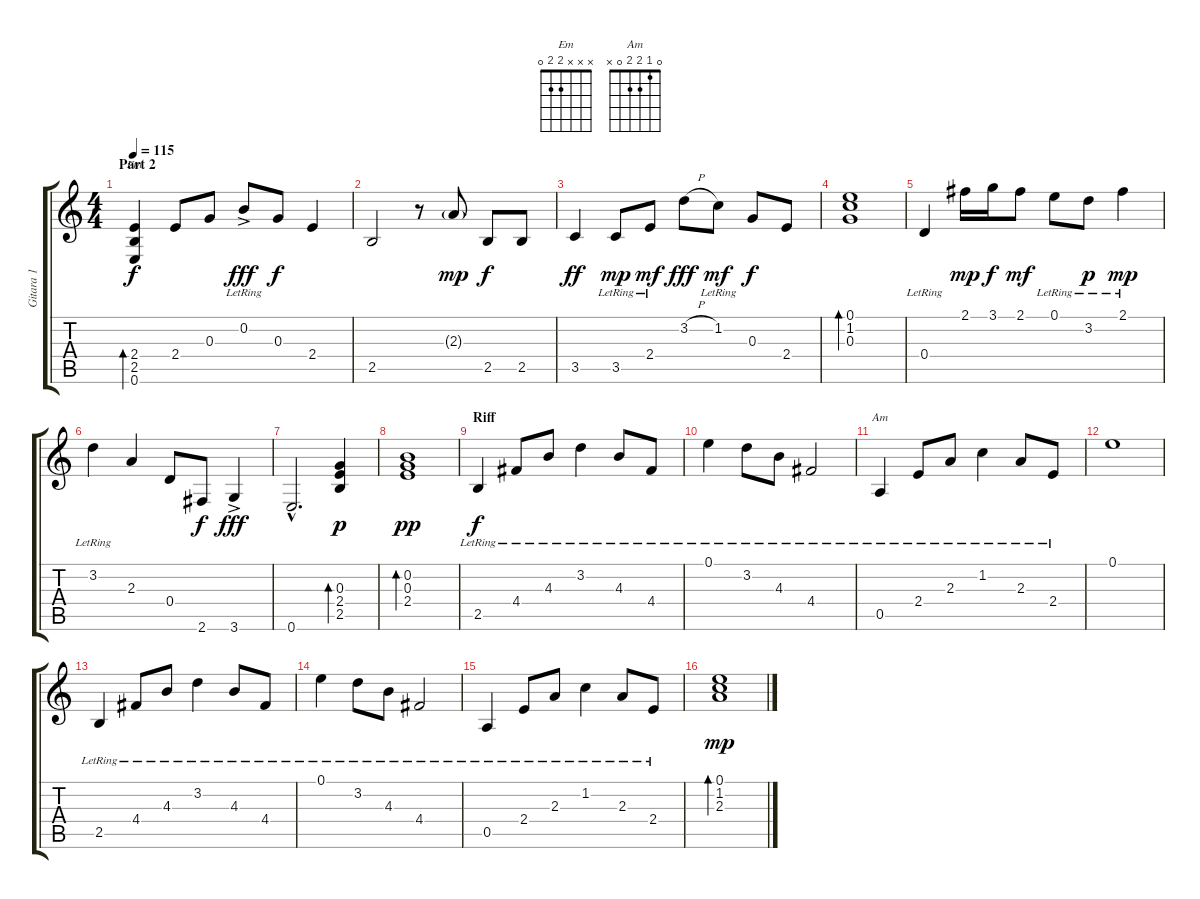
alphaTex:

\track ("Gitara 1" "Gitara 1") {instrument acousticguitarsteel}
\staff {score tabs}
\tuning (E4 B3 G3 D3 A2 E2) {hide}
\chord ("Em" x x x 2 2 0)
\chord ("Am" 0 1 2 2 0 x)
\ts (4 4)
\section ("" "Part 2")
\tempo 115
\clef g2
\ks c
(2.4 2.5 0.6).4{bd 240 ch "Em" dy f} 2.4.8 0.3.8 0.2{ac lr}.8{dy fff} 0.3.8{dy f} 2.4.4 |
2.5.2 r.8 2.3{g}.8{dy mp} 2.5.8{dy f} 2.5.8 |
3.5.4{dy ff} 3.5{lr}.8{dy mp} 2.4{lr}.8{dy mf} 3.2{h}.8{dy fff} 1.2{lr}.8{dy mf} 0.3.8{dy f} 2.4.8 |
(0.1 1.2 0.3).1{bd 60} |
0.4{lr}.4 2.1.16{dy mp} 3.1.16{dy f} 2.1.8{dy mf} 0.1{lr}.8 3.2{lr}.8{dy p} 2.1{lr}.4{dy mp} |
3.2{lr}.4 2.3.4 0.4.8 2.6.8{dy f} 3.6{ac}.4{dy fff} |
0.6{hac}.2{d} (0.3 2.4 2.5).4{bd 480 dy p} |
(0.2 0.3 2.4).1{bd 240 dy pp} |
\section ("" "Riff")
2.5{lr}.4{dy f} 4.4{lr}.8 4.3{lr}.8 3.2{lr}.4 4.3{lr}.8 4.4{lr}.8 |
0.1{lr}.4 3.2{lr}.8 4.3{lr}.8 4.4{lr}.2 |
0.5{lr}.4{ch "Am"} 2.4{lr}.8 2.3{lr}.8 1.2{lr}.4 2.3{lr}.8 2.4{lr}.8 |
0.1.1 |
2.5{lr}.4 4.4{lr}.8 4.3{lr}.8 3.2{lr}.4 4.3{lr}.8 4.4{lr}.8 |
0.1{lr}.4 3.2{lr}.8 4.3{lr}.8 4.4{lr}.2 |
0.5{lr}.4 2.4{lr}.8 2.3{lr}.8 1.2{lr}.4 2.3{lr}.8 2.4{lr}.8 |
(0.1 1.2 2.3).1{bd 60 dy mp}
